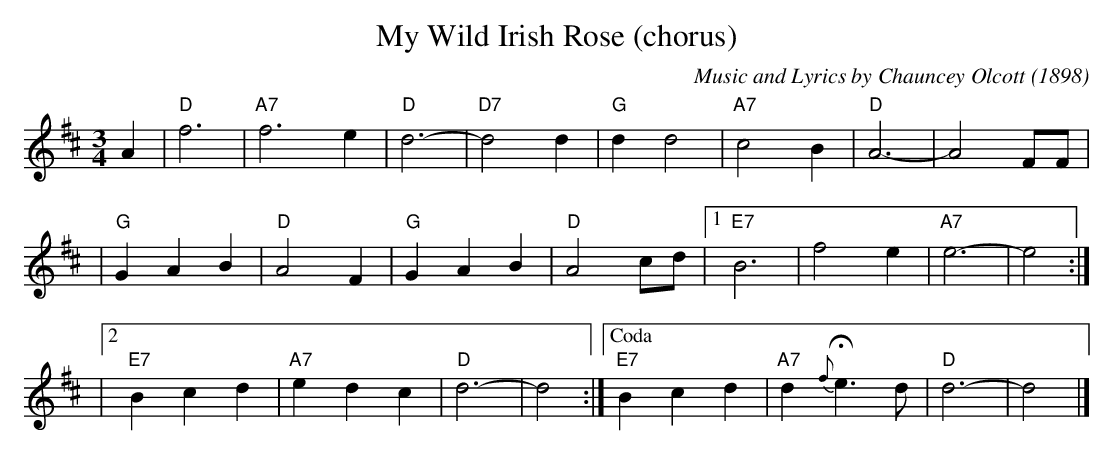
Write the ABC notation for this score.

X:1
T: My Wild Irish Rose (chorus)
C: Music and Lyrics by Chauncey Olcott (1898)
M: 3/4
L: 1/4
K: D
A \
| "D"f3 | "A7"f3e | "D"d3- | "D7"d2d \
| "G"dd2 | "A7"c2B | "D"A3- | A2 F/F/ |
| "G"GAB | "D"A2F | "G"GAB | "D"A2c/d/ \
|1 "E7"B3 | f2e | "A7"e3- | e2 :|
|2 "E7"Bcd | "A7"edc | "D"d3- | d2 :|\
["Coda" "E7"Bcd | "A7"d{f}He3/d/ | "D"d3- | d2 |]
